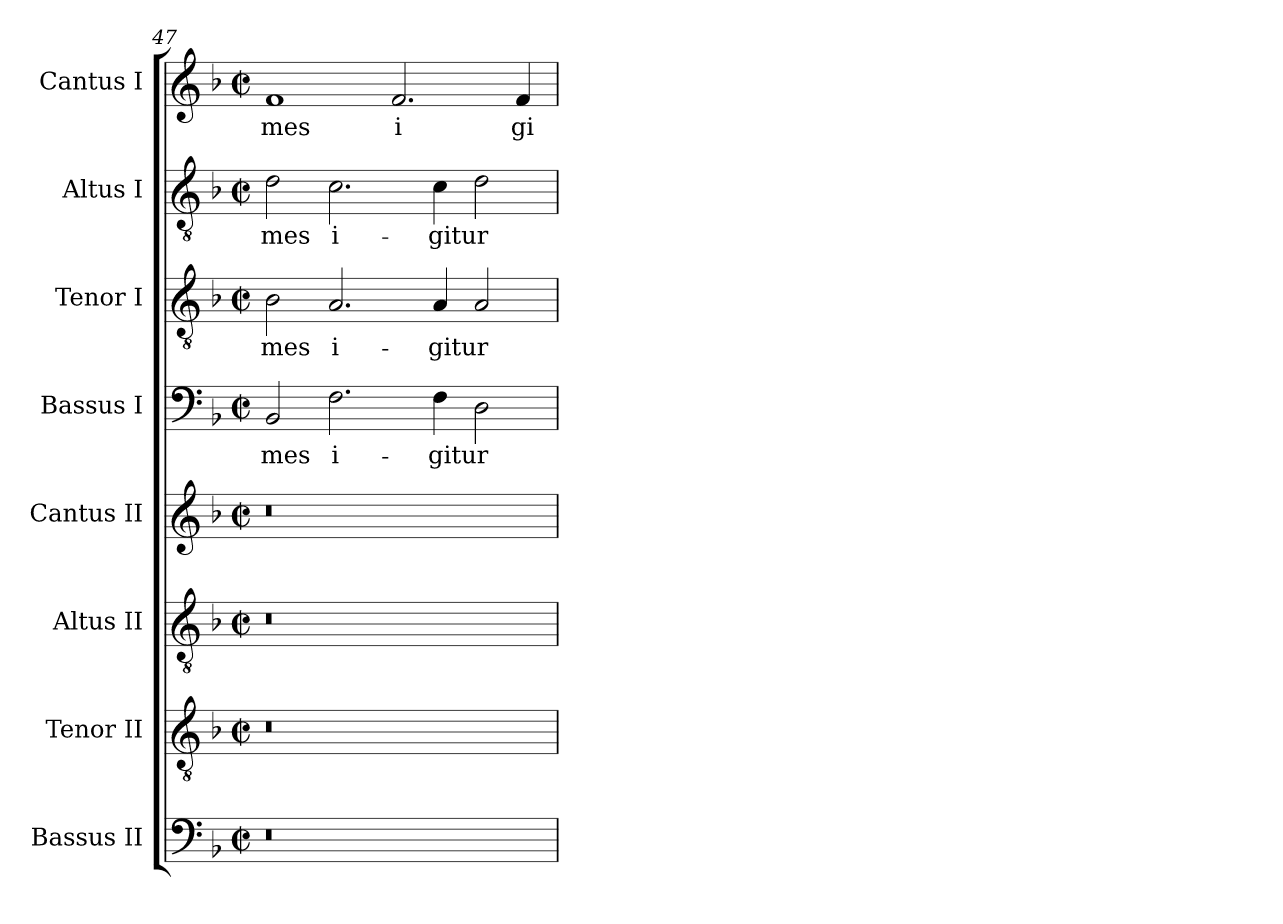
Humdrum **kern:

**kern	**kern	**kern	**kern	**kern	**text	**kern	**text	**kern	**text	**kern	**text
*part8	*part7	*part6	*part5	*part4	*part4	*part3	*part3	*part2	*part2	*part1	*part1
*staff8	*staff7	*staff6	*staff5	*staff4	*staff4	*staff3	*staff3	*staff2	*staff2	*staff1	*staff1
*I"Bassus II	*I"Tenor II	*I"Altus II	*I"Cantus II	*I"Bassus I	*	*I"Tenor I	*	*I"Altus I	*	*I"Cantus I	*
*clefF4	*clefGv2	*clefGv2	*clefG2	*clefF4	*	*clefGv2	*	*clefGv2	*	*clefG2	*
*k[b-]	*k[b-]	*k[b-]	*k[b-]	*k[b-]	*	*k[b-]	*	*k[b-]	*	*k[b-]	*
*F:	*F:	*F:	*F:	*F:	*	*F:	*	*F:	*	*F:	*
*M2/2	*M2/2	*M2/2	*M2/2	*M2/2	*	*M2/2	*	*M2/2	*	*M2/2	*
*met(c|)	*met(c|)	*met(c|)	*met(c|)	*met(c|)	*	*met(c|)	*	*met(c|)	*	*met(c|)	*
=47	=47	=47	=47	=47	=47	=47	=47	=47	=47	=47	=47
!	!	!	!	!	!LO:LY:b:cj	!	!LO:LY:b:cj	!	!LO:LY:b:cj	!	!LO:LY:b:cj
0r	0r	0r	0r	2BB-/	-mes	2B-\	-mes	2d\	-mes	1f	mes
!	!	!	!	!	!LO:LY:b:cj	!	!LO:LY:b:cj	!	!LO:LY:b:cj	!	!
.	.	.	.	2.F\	i-	2.A/	i-	2.c\	i-	.	.
!	!	!	!	!	!	!	!	!	!	!	!LO:LY:b:cj
.	.	.	.	.	.	.	.	.	.	2.f/	i
!	!	!	!	!	!LO:LY:b	!	!LO:LY:b	!	!LO:LY:b	!	!
.	.	.	.	4F\	-gitur	4A/	-gitur	4c\	-gitur	.	.
.	.	.	.	2D\	.	2A/	.	2d\	.	.	.
!	!	!	!	!	!	!	!	!	!	!	!LO:LY:b:cj
.	.	.	.	.	.	.	.	.	.	4f/	gi
=	=	=	=	=	=	=	=	=	=	=	=
*-	*-	*-	*-	*-	*-	*-	*-	*-	*-	*-	*-
